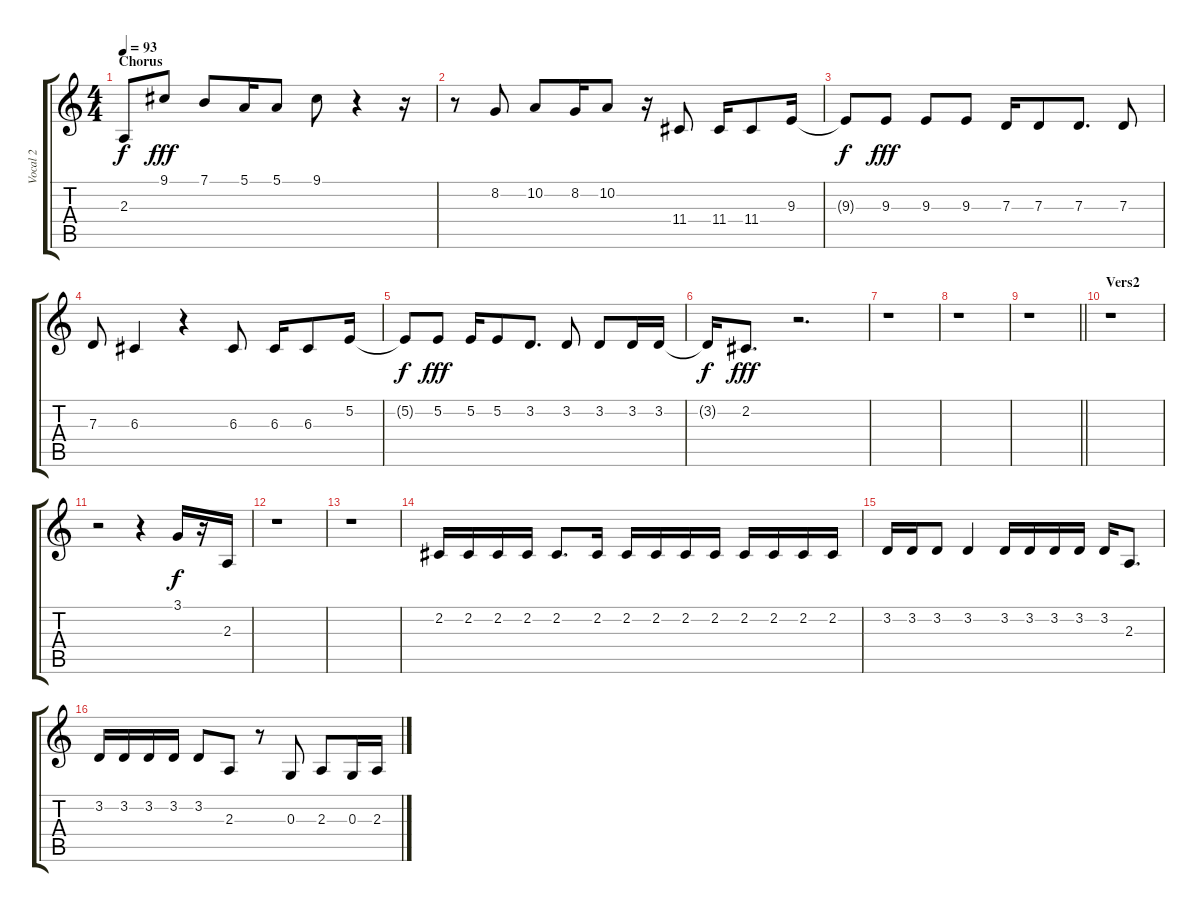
\track ("Vocal 2" "Vocal 2") {instrument sopranosax}
\staff {score tabs}
\tuning (E4 B3 G3 D3 A2 E2) {hide}
\ts (4 4)
\section ("" "Chorus")
\tempo 93
\clef g2
\ks c
2.3{t}.8{dy f} 9.1.8{dy fff} 7.1.8 5.1.16 5.1.8 9.1.8 r.4 r.16 |
r.8 8.2.8 10.2.8 8.2.16 10.2.8 r.16 11.4.8 11.4.16 11.4.8 9.3.16 |
9.3{t}.8{dy f} 9.3.8{dy fff} 9.3.8 9.3.8 7.3.16 7.3.8 7.3.8{d} 7.3.8 |
7.3.8 6.3.4 r.4 6.3.8 6.3.16 6.3.8 5.2.16 |
5.2{t}.8{dy f} 5.2.8{dy fff} 5.2.16 5.2.8 3.2.8{d} 3.2.8 3.2.8 3.2.16 3.2.16 |
3.2{t}.16{dy f} 2.2.8{d dy fff} r.2{d} |
r.1 |
r.1 |
\barLineRight lightlight
r.1 |
\section ("" "Vers2")
r.1 |
r.2 r.4 3.1.16{dy f} r.16 2.3.16 |
r.1 |
r.1 |
2.2.16 2.2.16 2.2.16 2.2.16 2.2.8{d} 2.2.16 2.2.16 2.2.16 2.2.16 2.2.16 2.2.16 2.2.16 2.2.16 2.2.16 |
3.2.16 3.2.16 3.2.8 3.2.4 3.2.16 3.2.16 3.2.16 3.2.16 3.2.16 2.3.8{d} |
3.2.16 3.2.16 3.2.16 3.2.16 3.2.8 2.3.8 r.8 0.3.8 2.3.8 0.3.16 2.3.16
